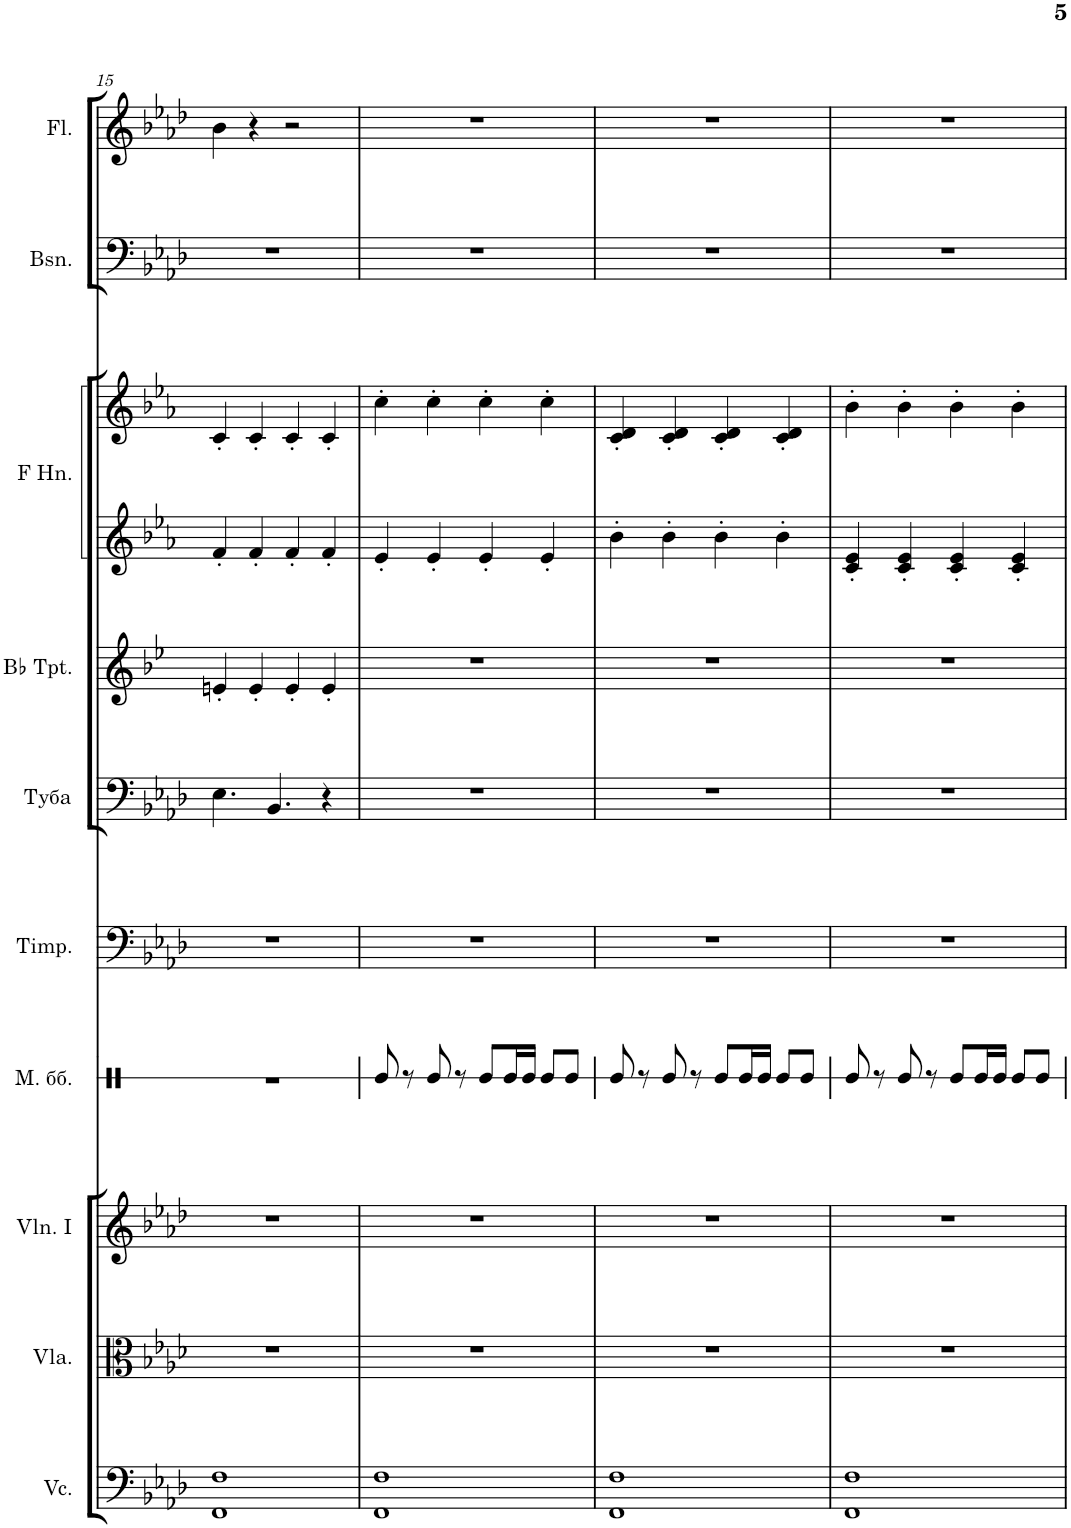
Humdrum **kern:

**kern	**kern	**kern	**kern	**kern	**kern	**kern	**kern	**kern	**kern	**kern
*part10	*part9	*part8	*part7	*part6	*part5	*part4	*part3	*part3	*part2	*part1
*staff11	*staff10	*staff9	*staff8	*staff7	*staff6	*staff5	*staff4	*staff3	*staff2	*staff1
*I"Violoncellos	*I"Violas	*I"Violins I	*I"Малый барабан	*I"Timpani	*I"Туба	*I"Trumpets in Bb	*I"Horns in F	*	*I"Bassoons	*I"Flutes
*I'Vc.	*I'Vla.	*I'Vln. I	*	*I'Timp.	*	*	*	*	*I'Bsn.	*I'Fl.
!!LO:PB:g=z
*clefF4	*clefC3	*clefG2	*clefX	*clefF4	*clefF4	*clefG2	*clefG2	*clefG2	*clefF4	*clefG2
*	*	*	*	*	*	*Trd1c2	*Trd4c7	*Trd4c7	*	*
*k[b-e-a-d-]	*k[b-e-a-d-]	*k[b-e-a-d-]	*k[]	*k[b-e-a-d-]	*k[b-e-a-d-]	*k[b-e-]	*k[b-e-a-]	*k[b-e-a-]	*k[b-e-a-d-]	*k[b-e-a-d-]
*M4/4	*M4/4	*M4/4	*M4/4	*M4/4	*M4/4	*M4/4	*M4/4	*M4/4	*M4/4	*M4/4
=15	=15	=15	=15	=15	=15	=15	=15	=15	=15	=15
1FF 1F	1r	1r	1r	1r	4.E-\	4en'/	4f'/	4c'/	1r	4b-\
.	.	.	.	.	.	4e'/	4f'/	4c'/	.	4r
.	.	.	.	.	4.BB-/	.	.	.	.	.
.	.	.	.	.	.	4e'/	4f'/	4c'/	.	2r
.	.	.	.	.	4r	4e'/	4f'/	4c'/	.	.
=16	=16	=16	=16	=16	=16	=16	=16	=16	=16	=16
1FF 1F	1r	1r	8Re/	1r	1r	1r	4e-'/	4cc'\	1r	1r
.	.	.	8r	.	.	.	.	.	.	.
.	.	.	8Re/	.	.	.	4e-'/	4cc'\	.	.
.	.	.	8r	.	.	.	.	.	.	.
.	.	.	8Re/L	.	.	.	4e-'/	4cc'\	.	.
.	.	.	16Re/L	.	.	.	.	.	.	.
.	.	.	16Re/JJ	.	.	.	.	.	.	.
.	.	.	8Re/L	.	.	.	4e-'/	4cc'\	.	.
.	.	.	8Re/J	.	.	.	.	.	.	.
=17	=17	=17	=17	=17	=17	=17	=17	=17	=17	=17
1FF 1F	1r	1r	8Re/	1r	1r	1r	4b-'\	4c/' 4d/'	1r	1r
.	.	.	8r	.	.	.	.	.	.	.
.	.	.	8Re/	.	.	.	4b-'\	4c/' 4d/'	.	.
.	.	.	8r	.	.	.	.	.	.	.
.	.	.	8Re/L	.	.	.	4b-'\	4c/' 4d/'	.	.
.	.	.	16Re/L	.	.	.	.	.	.	.
.	.	.	16Re/JJ	.	.	.	.	.	.	.
.	.	.	8Re/L	.	.	.	4b-'\	4c/' 4d/'	.	.
.	.	.	8Re/J	.	.	.	.	.	.	.
=18	=18	=18	=18	=18	=18	=18	=18	=18	=18	=18
1FF 1F	1r	1r	8Re/	1r	1r	1r	4c/' 4e-/'	4b-'\	1r	1r
.	.	.	8r	.	.	.	.	.	.	.
.	.	.	8Re/	.	.	.	4c/' 4e-/'	4b-'\	.	.
.	.	.	8r	.	.	.	.	.	.	.
.	.	.	8Re/L	.	.	.	4c/' 4e-/'	4b-'\	.	.
.	.	.	16Re/L	.	.	.	.	.	.	.
.	.	.	16Re/JJ	.	.	.	.	.	.	.
.	.	.	8Re/L	.	.	.	4c/' 4e-/'	4b-'\	.	.
.	.	.	8Re/J	.	.	.	.	.	.	.
=	=	=	=	=	=	=	=	=	=	=
*-	*-	*-	*-	*-	*-	*-	*-	*-	*-	*-
